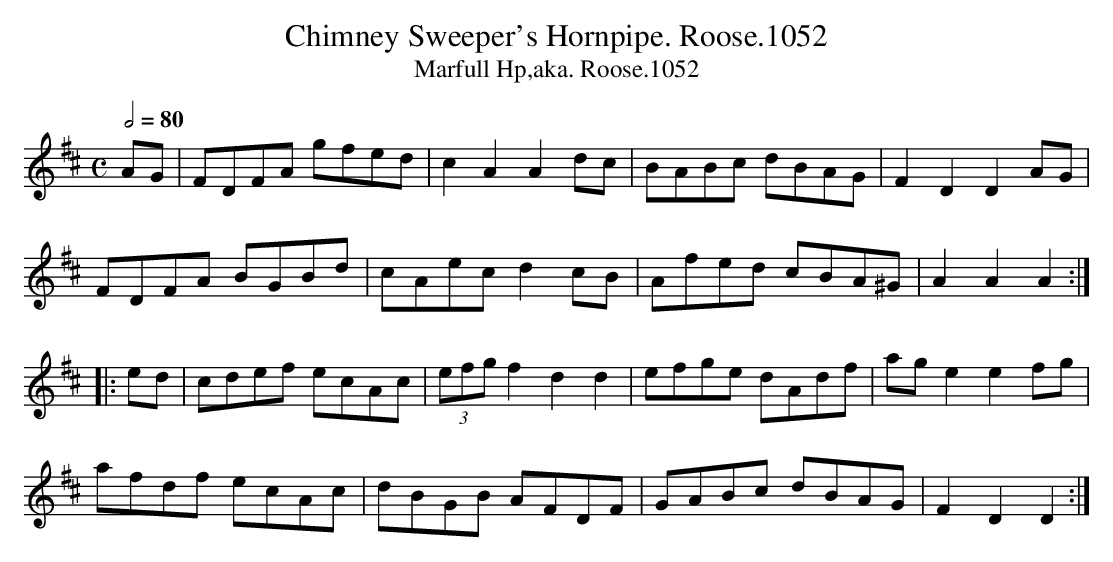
X:1
T:Chimney Sweeper's Hornpipe. Roose.1052
T:Marfull Hp,aka. Roose.1052
M:C
L:1/8
Q:1/2=80
K:D
AG|FDFA gfed | c2A2A2dc |BABc dBAG| F2D2D2AG |
FDFA BGBd | cAecd2cB | Afed cBA^G | A2A2A2:|
|:ed| cdef ecAc | (3efg f2d2d2 | efge dAdf | age2e2fg |
afdf ecAc | dBGB AFDF | GABc dBAG | F2D2D2:|
